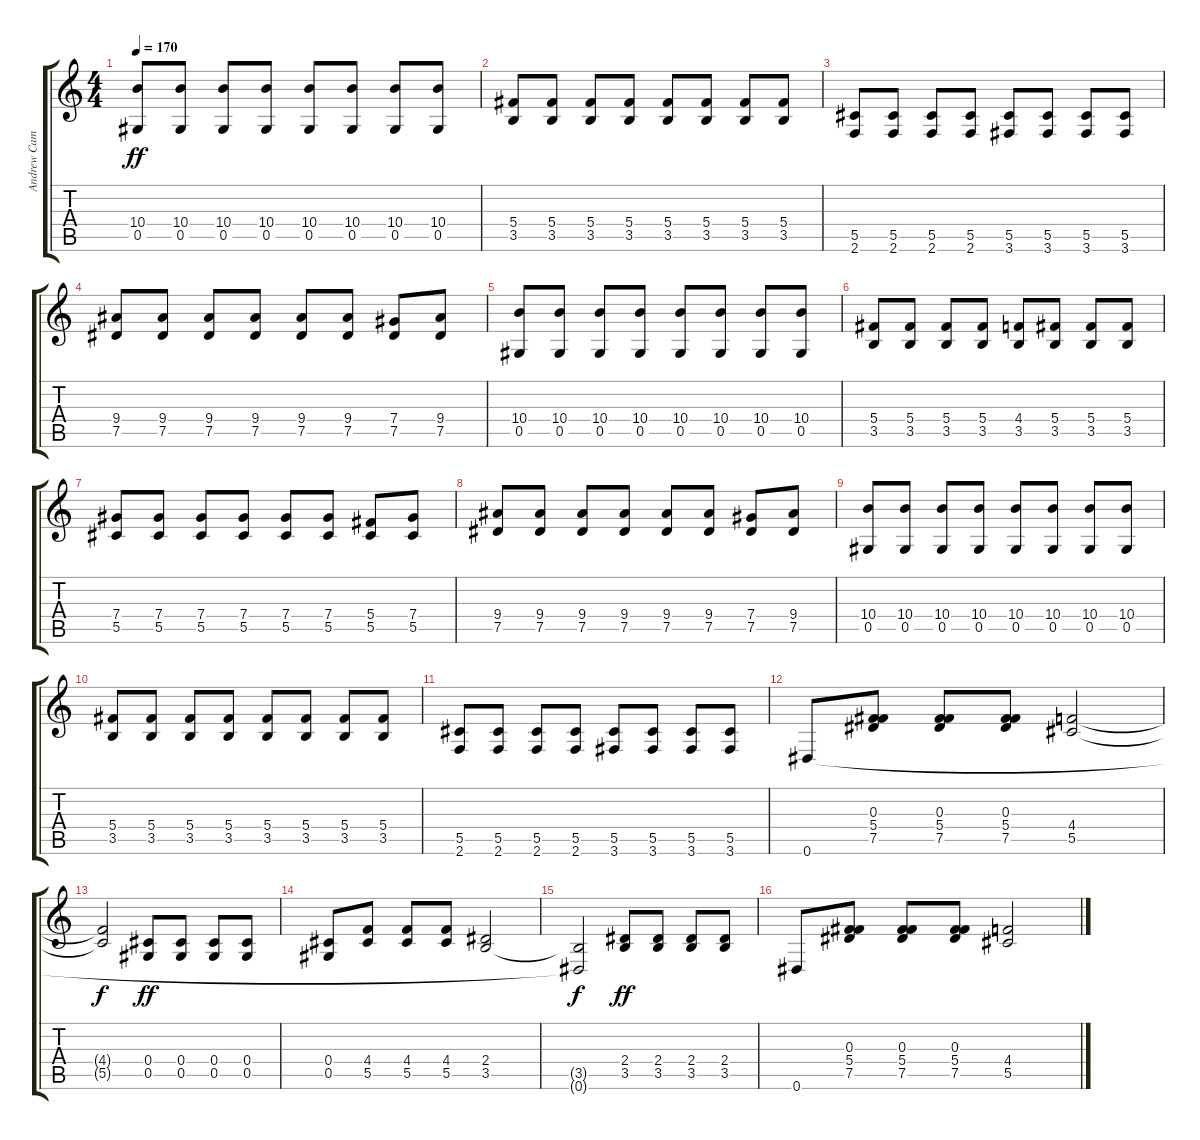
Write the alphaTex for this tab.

\track ("Andrew Campbell - Rythm" "Andrew Cam") {instrument distortionguitar}
\staff {score tabs}
\tuning (Eb4 Bb3 Gb3 Db3 Ab2 Eb2) {hide}
\ts (4 4)
\tempo 170
\clef g2
\ks c
(10.4 0.5).8{dy ff} (10.4 0.5).8 (10.4 0.5).8 (10.4 0.5).8 (10.4 0.5).8 (10.4 0.5).8 (10.4 0.5).8 (10.4 0.5).8 |
(5.4 3.5).8 (5.4 3.5).8 (5.4 3.5).8 (5.4 3.5).8 (5.4 3.5).8 (5.4 3.5).8 (5.4 3.5).8 (5.4 3.5).8 |
(5.5 2.6).8 (5.5 2.6).8 (5.5 2.6).8 (5.5 2.6).8 (5.5 3.6).8 (5.5 3.6).8 (5.5 3.6).8 (5.5 3.6).8 |
(9.4 7.5).8 (9.4 7.5).8 (9.4 7.5).8 (9.4 7.5).8 (9.4 7.5).8 (9.4 7.5).8 (7.4 7.5).8 (9.4 7.5).8 |
(10.4 0.5).8 (10.4 0.5).8 (10.4 0.5).8 (10.4 0.5).8 (10.4 0.5).8 (10.4 0.5).8 (10.4 0.5).8 (10.4 0.5).8 |
(5.4 3.5).8 (5.4 3.5).8 (5.4 3.5).8 (5.4 3.5).8 (4.4 3.5).8 (5.4 3.5).8 (5.4 3.5).8 (5.4 3.5).8 |
(7.4 5.5).8 (7.4 5.5).8 (7.4 5.5).8 (7.4 5.5).8 (7.4 5.5).8 (7.4 5.5).8 (5.4 5.5).8 (7.4 5.5).8 |
(9.4 7.5).8 (9.4 7.5).8 (9.4 7.5).8 (9.4 7.5).8 (9.4 7.5).8 (9.4 7.5).8 (7.4 7.5).8 (9.4 7.5).8 |
(10.4 0.5).8 (10.4 0.5).8 (10.4 0.5).8 (10.4 0.5).8 (10.4 0.5).8 (10.4 0.5).8 (10.4 0.5).8 (10.4 0.5).8 |
(5.4 3.5).8 (5.4 3.5).8 (5.4 3.5).8 (5.4 3.5).8 (5.4 3.5).8 (5.4 3.5).8 (5.4 3.5).8 (5.4 3.5).8 |
(5.5 2.6).8 (5.5 2.6).8 (5.5 2.6).8 (5.5 2.6).8 (5.5 3.6).8 (5.5 3.6).8 (5.5 3.6).8 (5.5 3.6).8 |
0.6.8 (0.3 5.4 7.5).8 (0.3 5.4 7.5).8 (0.3 5.4 7.5).8 (4.4 5.5).2 |
(4.4{t} 5.5{t}).2{dy f} (0.4 0.5).8{dy ff} (0.4 0.5).8 (0.4 0.5).8 (0.4 0.5).8 |
(0.4 0.5).8 (4.4 5.5).8 (4.4 5.5).8 (4.4 5.5).8 (2.4 3.5).2 |
(3.5{t} 0.6{t}).2{dy f} (2.4 3.5).8{dy ff} (2.4 3.5).8 (2.4 3.5).8 (2.4 3.5).8 |
0.6.8 (0.3 5.4 7.5).8 (0.3 5.4 7.5).8 (0.3 5.4 7.5).8 (4.4 5.5).2
